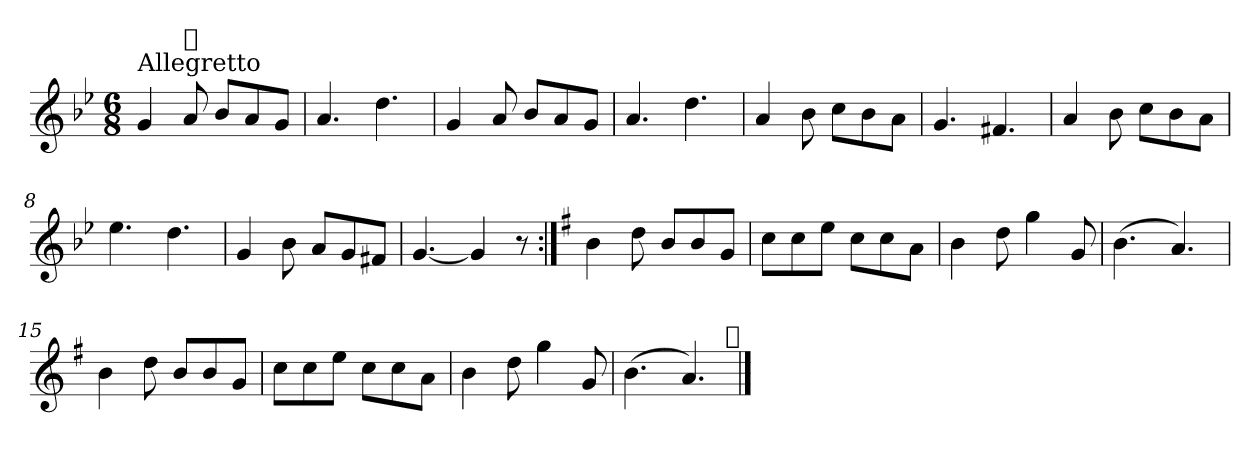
**kern
*part1
*staff1
*clefG2
*k[b-e-]
*g:
*M6/8
=1
!LO:TX:a:t=Allegretto
4g/
!LO:TX:a:t=𝄋
8a/
8b-/L
8a/
8g/J
=2
4.a/
4.dd\
=3
4g/
8a/
8b-/L
8a/
8g/J
=4
4.a/
4.dd\
=5
4a/
8b-\
8cc\L
8b-\
8a\J
=6
4.g/
4.f#X/
!!LO:LB:g=z
=7
4a/
8b-\
8cc\L
8b-\
8a\J
=8
4.ee-\
4.dd\
=9
4g/
8b-\
8a/L
8g/
8f#X/J
=10
[4.g/
4g/]
8r
=11:|!
*k[f#]
4b\
8dd\
8b/L
8b/
8g/J
=12
8cc\L
8cc\
8ee\J
8cc\L
8cc\
8a\J
!!LO:LB:g=z
=13
4b\
8dd\
4gg\
8g/
=14
(>4.b\
4.a/)
=15
4b\
8dd\
8b/L
8b/
8g/J
=16
8cc\L
8cc\
8ee\J
8cc\L
8cc\
8a\J
=17
4b\
8dd\
4gg\
8g/
=18
(>4.b\
4.a/)
!LO:TX:a:t=𝄋
==
*-
